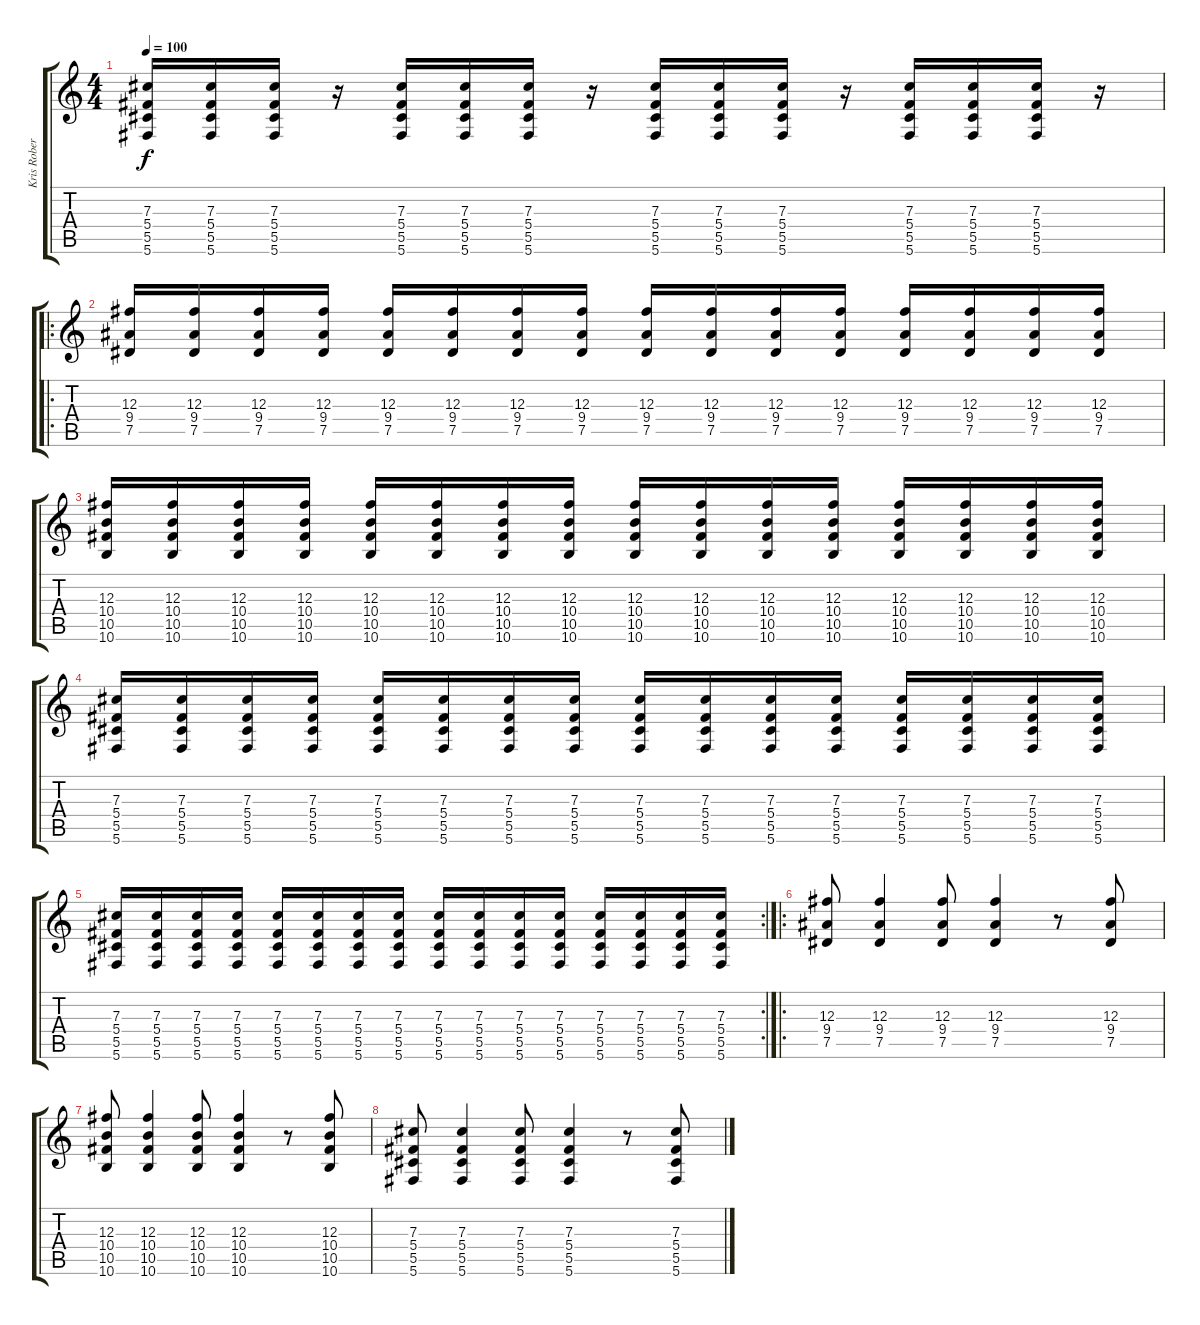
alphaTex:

\track ("Kris Roberts" "Kris Rober") {instrument overdrivenguitar}
\staff {score tabs}
\tuning (Eb4 Bb3 Gb3 Db3 Ab2 Db2) {hide}
\ts (4 4)
\tempo 100
\clef g2
\ks c
(7.3 5.4 5.5 5.6).16{dy f} (7.3 5.4 5.5 5.6).16 (7.3 5.4 5.5 5.6).16 r.16 (7.3 5.4 5.5 5.6).16 (7.3 5.4 5.5 5.6).16 (7.3 5.4 5.5 5.6).16 r.16 (7.3 5.4 5.5 5.6).16 (7.3 5.4 5.5 5.6).16 (7.3 5.4 5.5 5.6).16 r.16 (7.3 5.4 5.5 5.6).16 (7.3 5.4 5.5 5.6).16 (7.3 5.4 5.5 5.6).16 r.16 |
\ro
(12.3 9.4 7.5).16 (12.3 9.4 7.5).16 (12.3 9.4 7.5).16 (12.3 9.4 7.5).16 (12.3 9.4 7.5).16 (12.3 9.4 7.5).16 (12.3 9.4 7.5).16 (12.3 9.4 7.5).16 (12.3 9.4 7.5).16 (12.3 9.4 7.5).16 (12.3 9.4 7.5).16 (12.3 9.4 7.5).16 (12.3 9.4 7.5).16 (12.3 9.4 7.5).16 (12.3 9.4 7.5).16 (12.3 9.4 7.5).16 |
(12.3 10.4 10.5 10.6).16 (12.3 10.4 10.5 10.6).16 (12.3 10.4 10.5 10.6).16 (12.3 10.4 10.5 10.6).16 (12.3 10.4 10.5 10.6).16 (12.3 10.4 10.5 10.6).16 (12.3 10.4 10.5 10.6).16 (12.3 10.4 10.5 10.6).16 (12.3 10.4 10.5 10.6).16 (12.3 10.4 10.5 10.6).16 (12.3 10.4 10.5 10.6).16 (12.3 10.4 10.5 10.6).16 (12.3 10.4 10.5 10.6).16 (12.3 10.4 10.5 10.6).16 (12.3 10.4 10.5 10.6).16 (12.3 10.4 10.5 10.6).16 |
(7.3 5.4 5.5 5.6).16 (7.3 5.4 5.5 5.6).16 (7.3 5.4 5.5 5.6).16 (7.3 5.4 5.5 5.6).16 (7.3 5.4 5.5 5.6).16 (7.3 5.4 5.5 5.6).16 (7.3 5.4 5.5 5.6).16 (7.3 5.4 5.5 5.6).16 (7.3 5.4 5.5 5.6).16 (7.3 5.4 5.5 5.6).16 (7.3 5.4 5.5 5.6).16 (7.3 5.4 5.5 5.6).16 (7.3 5.4 5.5 5.6).16 (7.3 5.4 5.5 5.6).16 (7.3 5.4 5.5 5.6).16 (7.3 5.4 5.5 5.6).16 |
\rc 2
(7.3 5.4 5.5 5.6).16 (7.3 5.4 5.5 5.6).16 (7.3 5.4 5.5 5.6).16 (7.3 5.4 5.5 5.6).16 (7.3 5.4 5.5 5.6).16 (7.3 5.4 5.5 5.6).16 (7.3 5.4 5.5 5.6).16 (7.3 5.4 5.5 5.6).16 (7.3 5.4 5.5 5.6).16 (7.3 5.4 5.5 5.6).16 (7.3 5.4 5.5 5.6).16 (7.3 5.4 5.5 5.6).16 (7.3 5.4 5.5 5.6).16 (7.3 5.4 5.5 5.6).16 (7.3 5.4 5.5 5.6).16 (7.3 5.4 5.5 5.6).16 |
\ro
(12.3 9.4 7.5).8 (12.3 9.4 7.5).4 (12.3 9.4 7.5).8 (12.3 9.4 7.5).4 r.8 (12.3 9.4 7.5).8 |
(12.3 10.4 10.5 10.6).8 (12.3 10.4 10.5 10.6).4 (12.3 10.4 10.5 10.6).8 (12.3 10.4 10.5 10.6).4 r.8 (12.3 10.4 10.5 10.6).8 |
(7.3 5.4 5.5 5.6).8 (7.3 5.4 5.5 5.6).4 (7.3 5.4 5.5 5.6).8 (7.3 5.4 5.5 5.6).4 r.8 (7.3 5.4 5.5 5.6).8
